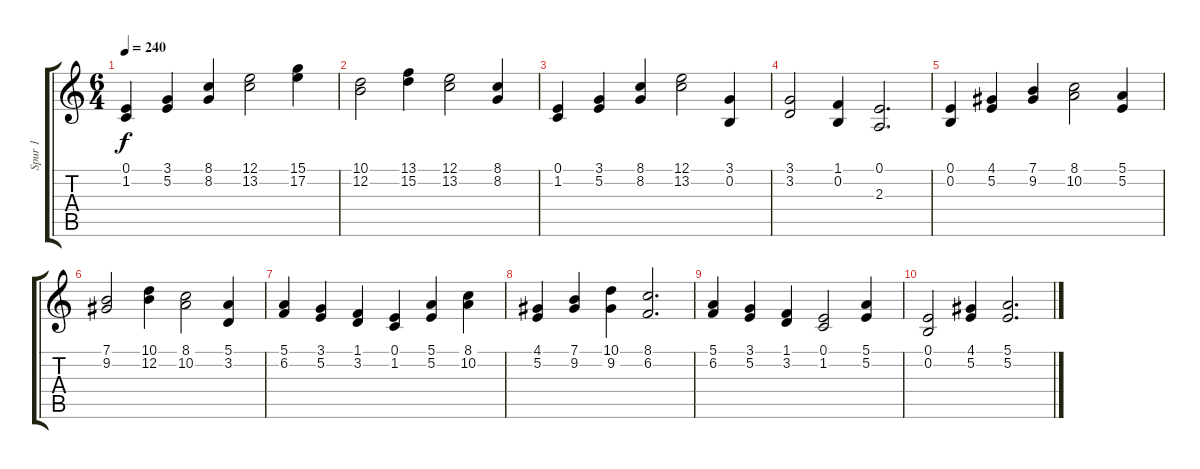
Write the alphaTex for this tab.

\track ("Spur 1" "Spur 1") {instrument musicbox}
\staff {score tabs}
\tuning (E4 B3 G3 D3 A2 E2) {hide}
\ts (6 4)
\tempo 240
\clef g2
\ks c
(0.1 1.2).4{dy f} (3.1 5.2).4 (8.1 8.2).4 (12.1 13.2).2 (15.1 17.2).4 |
(10.1 12.2).2 (13.1 15.2).4 (12.1 13.2).2 (8.1 8.2).4 |
(0.1 1.2).4 (3.1 5.2).4 (8.1 8.2).4 (12.1 13.2).2 (3.1 0.2).4 |
(3.1 3.2).2 (1.1 0.2).4 (0.1 2.3).2{d} |
(0.1 0.2).4 (4.1 5.2).4 (7.1 9.2).4 (8.1 10.2).2 (5.1 5.2).4 |
(7.1 9.2).2 (10.1 12.2).4 (8.1 10.2).2 (5.1 3.2).4 |
(5.1 6.2).4 (3.1 5.2).4 (1.1 3.2).4 (0.1 1.2).4 (5.1 5.2).4 (8.1 10.2).4 |
(4.1 5.2).4 (7.1 9.2).4 (10.1 9.2).4 (8.1 6.2).2{d} |
(5.1 6.2).4 (3.1 5.2).4 (1.1 3.2).4 (0.1 1.2).2 (5.1 5.2).4 |
(0.1 0.2).2 (4.1 5.2).4 (5.1 5.2).2{d}
